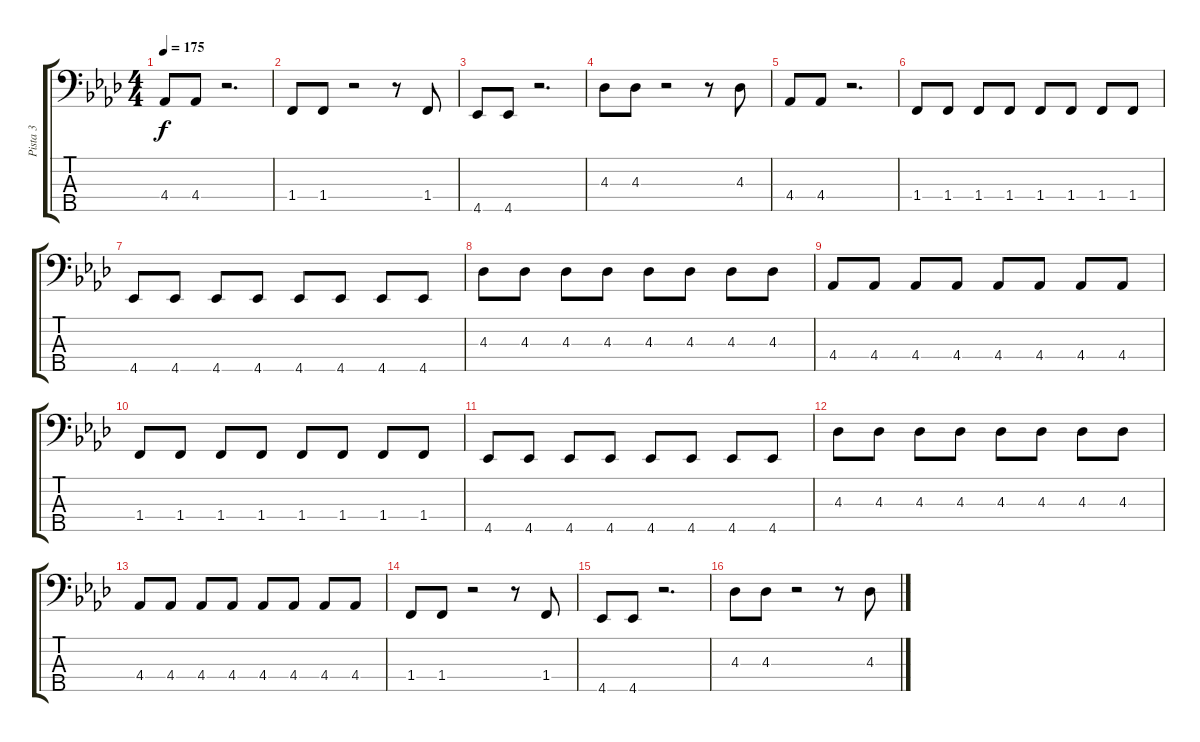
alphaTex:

\track ("Pista 3" "Pista 3") {instrument electricbassfinger}
\staff {score tabs}
\tuning (G2 D2 A1 E1 B0) {hide}
\ts (4 4)
\tempo 175
\clef f4
\ks fminor
4.4.8{dy f} 4.4.8 r.2{d} |
1.4.8 1.4.8 r.2 r.8 1.4.8 |
4.5.8 4.5.8 r.2{d} |
4.3.8 4.3.8 r.2 r.8 4.3.8 |
4.4.8 4.4.8 r.2{d} |
1.4.8 1.4.8 1.4.8 1.4.8 1.4.8 1.4.8 1.4.8 1.4.8 |
4.5.8 4.5.8 4.5.8 4.5.8 4.5.8 4.5.8 4.5.8 4.5.8 |
4.3.8 4.3.8 4.3.8 4.3.8 4.3.8 4.3.8 4.3.8 4.3.8 |
4.4.8 4.4.8 4.4.8 4.4.8 4.4.8 4.4.8 4.4.8 4.4.8 |
1.4.8 1.4.8 1.4.8 1.4.8 1.4.8 1.4.8 1.4.8 1.4.8 |
4.5.8 4.5.8 4.5.8 4.5.8 4.5.8 4.5.8 4.5.8 4.5.8 |
4.3.8 4.3.8 4.3.8 4.3.8 4.3.8 4.3.8 4.3.8 4.3.8 |
4.4.8 4.4.8 4.4.8 4.4.8 4.4.8 4.4.8 4.4.8 4.4.8 |
1.4.8 1.4.8 r.2 r.8 1.4.8 |
4.5.8 4.5.8 r.2{d} |
4.3.8 4.3.8 r.2 r.8 4.3.8
